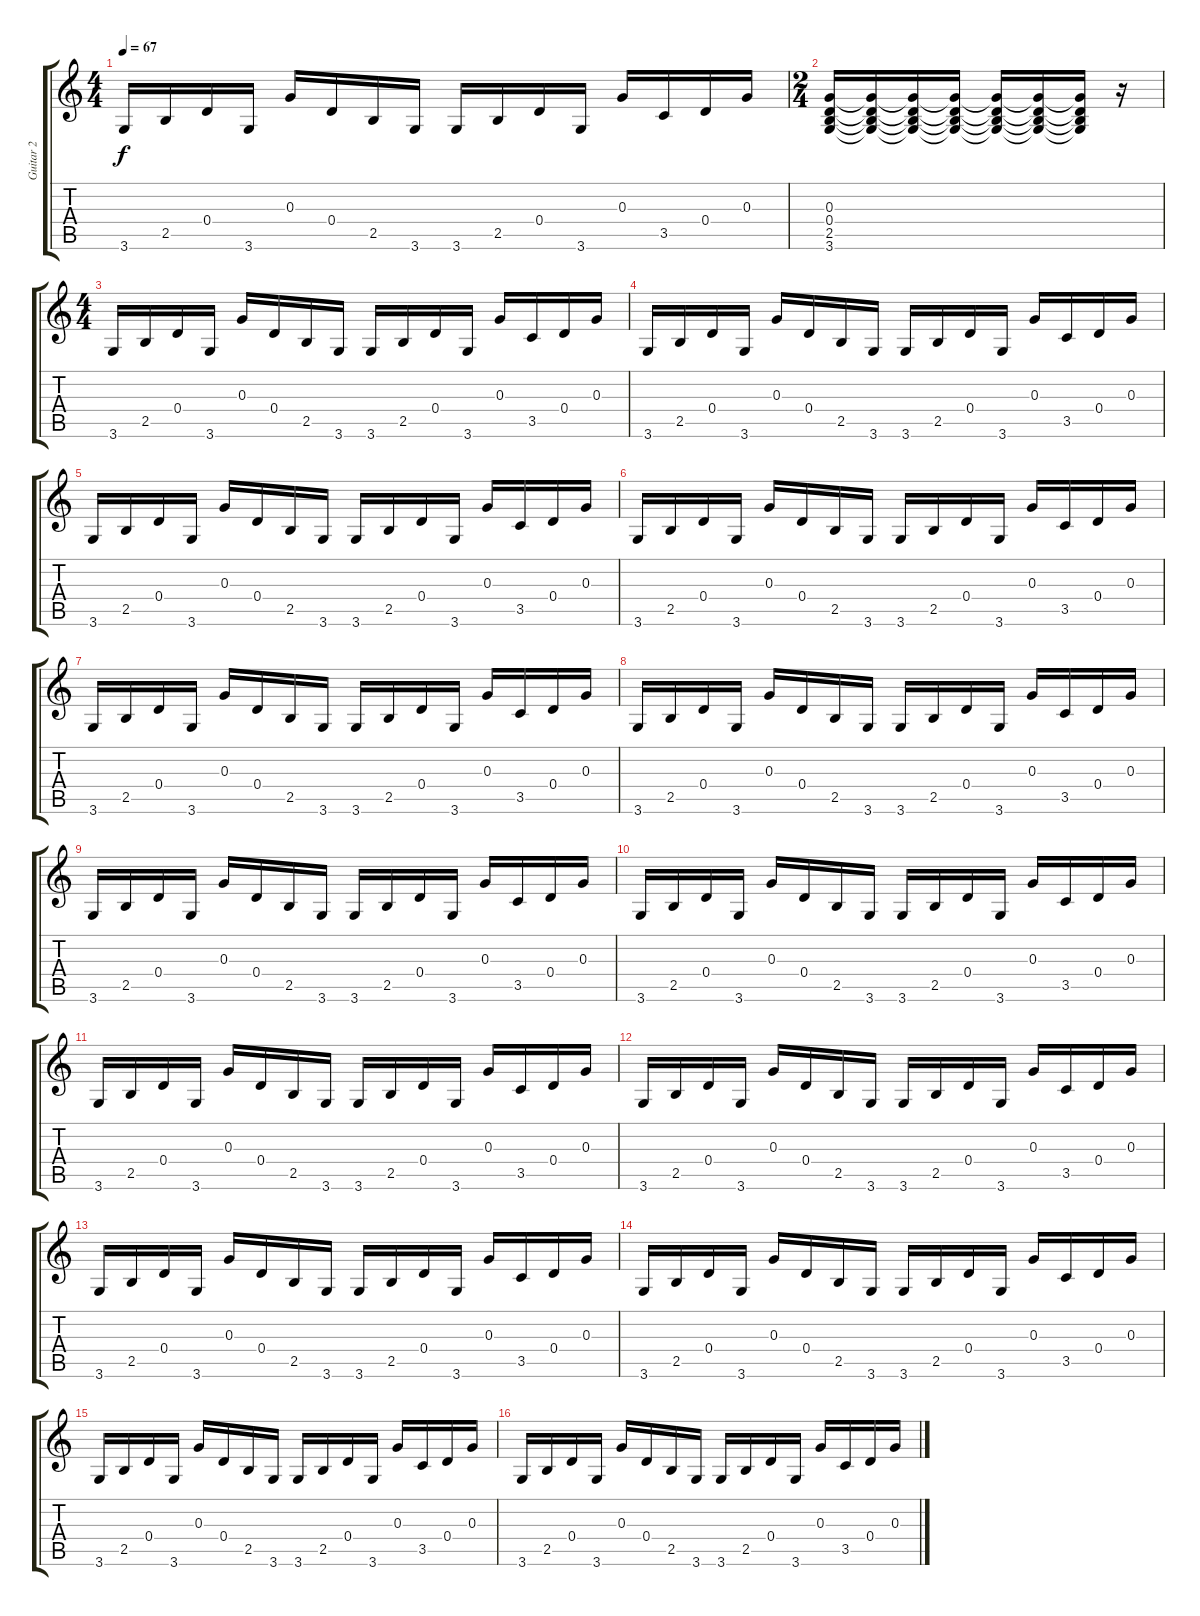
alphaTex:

\track ("Guitar 2" "Guitar 2") {instrument acousticguitarnylon}
\staff {score tabs}
\tuning (E4 B3 G3 D3 A2 E2) {hide}
\ts (4 4)
\tempo 67
\clef g2
\ks c
3.6.16{dy f} 2.5.16 0.4.16 3.6.16 0.3.16 0.4.16 2.5.16 3.6.16 3.6.16 2.5.16 0.4.16 3.6.16 0.3.16 3.5.16 0.4.16 0.3.16 |
\ts (2 4)
(0.3 0.4 2.5 3.6).16 (0.3{t} 0.4{t} 2.5{t} 3.6{t}).16 (0.3{t} 0.4{t} 2.5{t} 3.6{t}).16 (0.3{t} 0.4{t} 2.5{t} 3.6{t}).16 (0.3{t} 0.4{t} 2.5{t} 3.6{t}).16 (0.3{t} 0.4{t} 2.5{t} 3.6{t}).16 (0.3{t} 0.4{t} 2.5{t} 3.6{t}).16 r.16 |
\ts (4 4)
3.6.16 2.5.16 0.4.16 3.6.16 0.3.16 0.4.16 2.5.16 3.6.16 3.6.16 2.5.16 0.4.16 3.6.16 0.3.16 3.5.16 0.4.16 0.3.16 |
3.6.16 2.5.16 0.4.16 3.6.16 0.3.16 0.4.16 2.5.16 3.6.16 3.6.16 2.5.16 0.4.16 3.6.16 0.3.16 3.5.16 0.4.16 0.3.16 |
3.6.16 2.5.16 0.4.16 3.6.16 0.3.16 0.4.16 2.5.16 3.6.16 3.6.16 2.5.16 0.4.16 3.6.16 0.3.16 3.5.16 0.4.16 0.3.16 |
3.6.16 2.5.16 0.4.16 3.6.16 0.3.16 0.4.16 2.5.16 3.6.16 3.6.16 2.5.16 0.4.16 3.6.16 0.3.16 3.5.16 0.4.16 0.3.16 |
3.6.16 2.5.16 0.4.16 3.6.16 0.3.16 0.4.16 2.5.16 3.6.16 3.6.16 2.5.16 0.4.16 3.6.16 0.3.16 3.5.16 0.4.16 0.3.16 |
3.6.16 2.5.16 0.4.16 3.6.16 0.3.16 0.4.16 2.5.16 3.6.16 3.6.16 2.5.16 0.4.16 3.6.16 0.3.16 3.5.16 0.4.16 0.3.16 |
3.6.16 2.5.16 0.4.16 3.6.16 0.3.16 0.4.16 2.5.16 3.6.16 3.6.16 2.5.16 0.4.16 3.6.16 0.3.16 3.5.16 0.4.16 0.3.16 |
3.6.16 2.5.16 0.4.16 3.6.16 0.3.16 0.4.16 2.5.16 3.6.16 3.6.16 2.5.16 0.4.16 3.6.16 0.3.16 3.5.16 0.4.16 0.3.16 |
3.6.16 2.5.16 0.4.16 3.6.16 0.3.16 0.4.16 2.5.16 3.6.16 3.6.16 2.5.16 0.4.16 3.6.16 0.3.16 3.5.16 0.4.16 0.3.16 |
3.6.16 2.5.16 0.4.16 3.6.16 0.3.16 0.4.16 2.5.16 3.6.16 3.6.16 2.5.16 0.4.16 3.6.16 0.3.16 3.5.16 0.4.16 0.3.16 |
3.6.16 2.5.16 0.4.16 3.6.16 0.3.16 0.4.16 2.5.16 3.6.16 3.6.16 2.5.16 0.4.16 3.6.16 0.3.16 3.5.16 0.4.16 0.3.16 |
3.6.16 2.5.16 0.4.16 3.6.16 0.3.16 0.4.16 2.5.16 3.6.16 3.6.16 2.5.16 0.4.16 3.6.16 0.3.16 3.5.16 0.4.16 0.3.16 |
3.6.16 2.5.16 0.4.16 3.6.16 0.3.16 0.4.16 2.5.16 3.6.16 3.6.16 2.5.16 0.4.16 3.6.16 0.3.16 3.5.16 0.4.16 0.3.16 |
3.6.16 2.5.16 0.4.16 3.6.16 0.3.16 0.4.16 2.5.16 3.6.16 3.6.16 2.5.16 0.4.16 3.6.16 0.3.16 3.5.16 0.4.16 0.3.16
